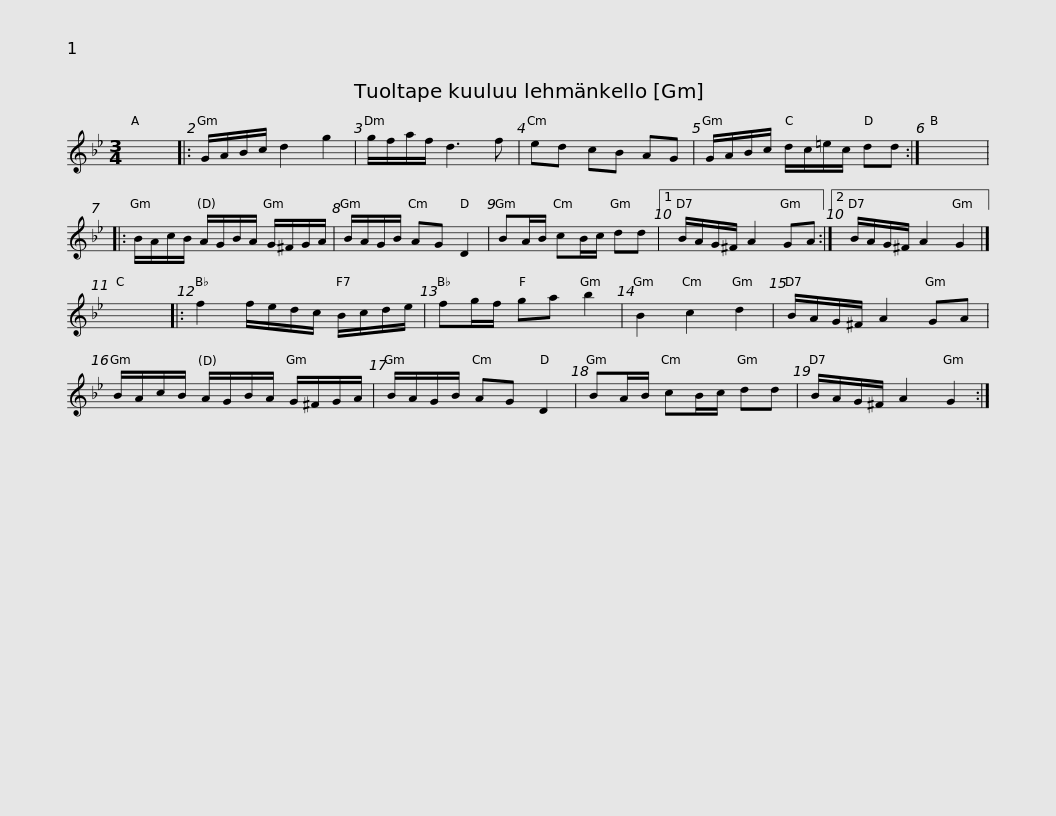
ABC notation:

X:1
L:1/8
M:3/4
I:linebreak $
K:Gmin
V:1 treble
V:1
 x6 |: G/A/B/c/ d2 g2 | g/f/a/f/ d3 f | ed cB AG | G/A/B/c/ d/c/=e/c/ dd :| %5
 x6 |:$ B/A/c/B/ A/G/B/A/ G/^F/G/A/ | B/A/G/B/ AG D2 | BA/B/ cB/c/ dd |1 B/A/G/^F/ A2 GA :|2 %10
 B/A/G/^F/ A2 G2 |] x6 |:$ f2 f/e/d/c/ B/c/d/e/ | fg/f/ ga b2 | B2 c2 d2 | %15
 B/A/G/^F/ A2 GA | B/A/c/B/ A/G/B/A/ G/^F/G/A/ |$ B/A/G/B/ AG D2 | BA/B/ cB/c/ dd | B/A/G/^F/ A2 G2 :| %20
